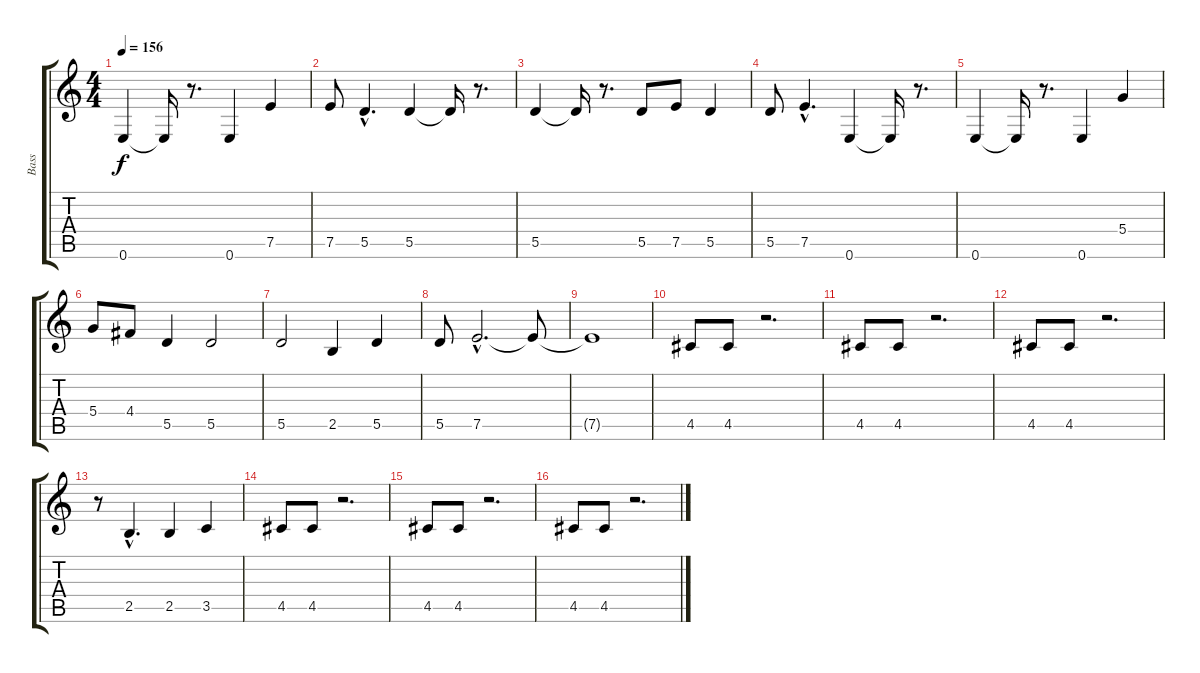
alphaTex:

\track ("Bass" "Bass") {instrument electricbasspick}
\staff {score tabs}
\tuning (E4 B3 G3 D3 A2 E2) {hide}
\ts (4 4)
\tempo 156
\clef g2
\ks c
0.6.4{dy f} 0.6{t}.16 r.8{d} 0.6.4 7.5.4 |
7.5.8 5.5{hac}.4{d} 5.5.4 5.5{t}.16 r.8{d} |
5.5.4 5.5{t}.16 r.8{d} 5.5.8 7.5.8 5.5.4 |
5.5.8 7.5{hac}.4{d} 0.6.4 0.6{t}.16 r.8{d} |
0.6.4 0.6{t}.16 r.8{d} 0.6.4 5.4.4 |
5.4.8 4.4.8 5.5.4 5.5.2 |
5.5.2 2.5.4 5.5.4 |
5.5.8 7.5{hac}.2{d} 7.5{t}.8 |
7.5{t}.1 |
4.5.8 4.5.8 r.2{d} |
4.5.8 4.5.8 r.2{d} |
4.5.8 4.5.8 r.2{d} |
r.8 2.5{hac}.4{d} 2.5.4 3.5.4 |
4.5.8 4.5.8 r.2{d} |
4.5.8 4.5.8 r.2{d} |
4.5.8 4.5.8 r.2{d}
